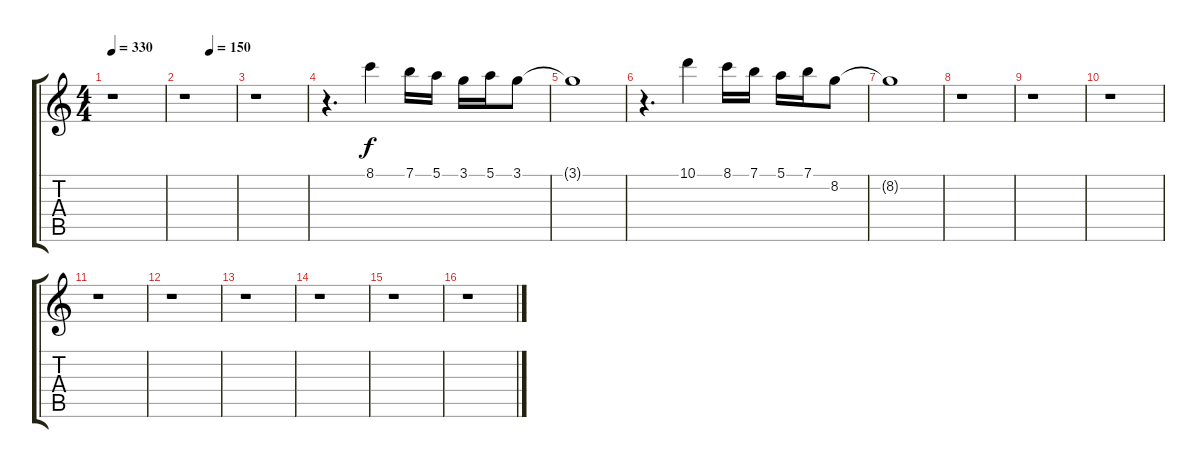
\track "" {instrument acousticguitarnylon}
\staff {score tabs}
\tuning (E4 B3 G3 D3 A2 E2) {hide}
\ts (4 4)
\tempo 330
\clef g2
\ks c
r.1{dy f instrument acousticguitarnylon} |
\tempo (150 0.5)
r.1 |
r.1 |
r.4{d} 8.1.4 7.1.16 5.1.16 3.1.16 5.1.16 3.1.8 |
3.1{t}.1 |
r.4{d} 10.1.4 8.1.16 7.1.16 5.1.16 7.1.16 8.2.8 |
8.2{t}.1 |
r.1 |
r.1 |
r.1 |
r.1 |
r.1 |
r.1 |
r.1 |
r.1 |
r.1
